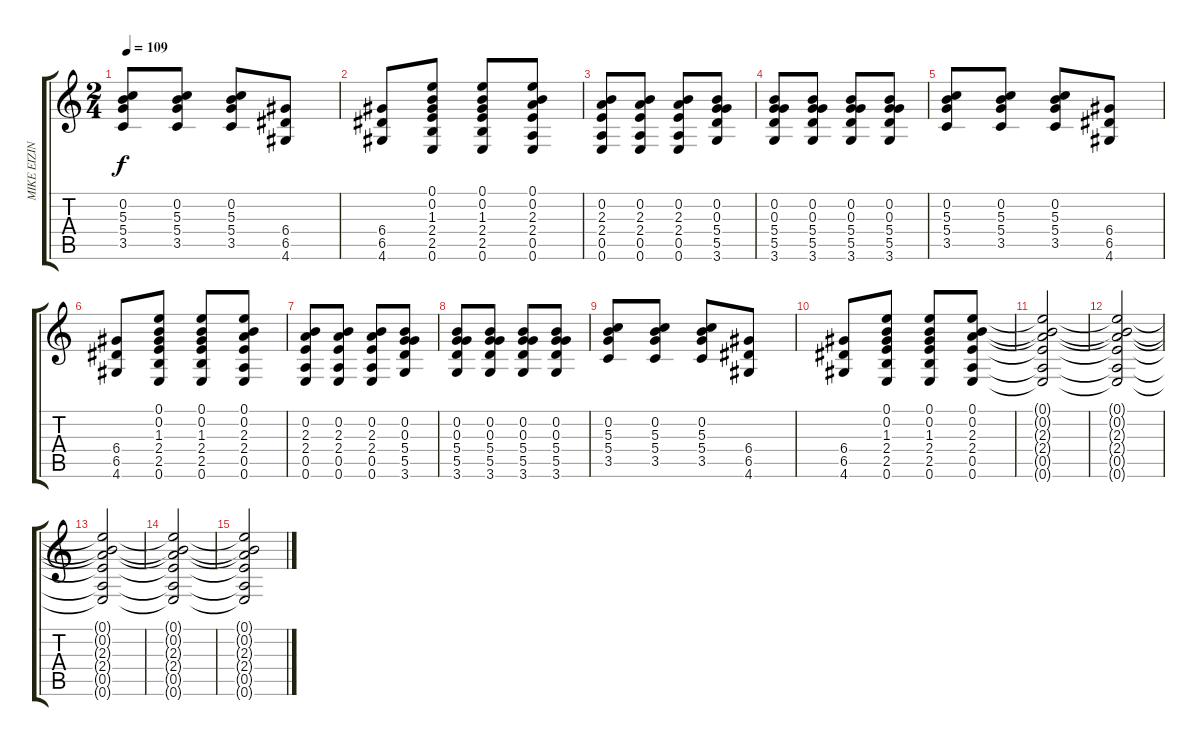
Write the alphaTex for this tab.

\track ("MIKE EIZINGER" "MIKE EIZIN") {instrument electricguitarjazz}
\staff {score tabs}
\tuning (E4 B3 G3 D3 A2 E2) {hide}
\ts (2 4)
\tempo 109
\clef g2
\ks c
(0.2 5.3 5.4 3.5).8{dy f instrument overdrivenguitar} (0.2 5.3 5.4 3.5).8 (0.2 5.3 5.4 3.5).8 (6.4 6.5 4.6).8 |
(6.4 6.5 4.6).8 (0.1 0.2 1.3 2.4 2.5 0.6).8 (0.1 0.2 1.3 2.4 2.5 0.6).8 (0.1 0.2 2.3 2.4 0.5 0.6).8 |
(0.2 2.3 2.4 0.5 0.6).8 (0.2 2.3 2.4 0.5 0.6).8 (0.2 2.3 2.4 0.5 0.6).8 (0.2 0.3 5.4 5.5 3.6).8 |
(0.2 0.3 5.4 5.5 3.6).8 (0.2 0.3 5.4 5.5 3.6).8 (0.2 0.3 5.4 5.5 3.6).8 (0.2 0.3 5.4 5.5 3.6).8 |
(0.2 5.3 5.4 3.5).8{instrument overdrivenguitar} (0.2 5.3 5.4 3.5).8 (0.2 5.3 5.4 3.5).8 (6.4 6.5 4.6).8 |
(6.4 6.5 4.6).8 (0.1 0.2 1.3 2.4 2.5 0.6).8 (0.1 0.2 1.3 2.4 2.5 0.6).8 (0.1 0.2 2.3 2.4 0.5 0.6).8 |
(0.2 2.3 2.4 0.5 0.6).8 (0.2 2.3 2.4 0.5 0.6).8 (0.2 2.3 2.4 0.5 0.6).8 (0.2 0.3 5.4 5.5 3.6).8 |
(0.2 0.3 5.4 5.5 3.6).8 (0.2 0.3 5.4 5.5 3.6).8 (0.2 0.3 5.4 5.5 3.6).8 (0.2 0.3 5.4 5.5 3.6).8 |
(0.2 5.3 5.4 3.5).8{instrument overdrivenguitar} (0.2 5.3 5.4 3.5).8 (0.2 5.3 5.4 3.5).8 (6.4 6.5 4.6).8 |
(6.4 6.5 4.6).8 (0.1 0.2 1.3 2.4 2.5 0.6).8 (0.1 0.2 1.3 2.4 2.5 0.6).8 (0.1 0.2 2.3 2.4 0.5 0.6).8 |
(0.1{t} 0.2{t} 2.3{t} 2.4{t} 0.5{t} 0.6{t}).2 |
(0.1{t} 0.2{t} 2.3{t} 2.4{t} 0.5{t} 0.6{t}).2 |
(0.1{t} 0.2{t} 2.3{t} 2.4{t} 0.5{t} 0.6{t}).2 |
(0.1{t} 0.2{t} 2.3{t} 2.4{t} 0.5{t} 0.6{t}).2 |
(0.1{t} 0.2{t} 2.3{t} 2.4{t} 0.5{t} 0.6{t}).2
